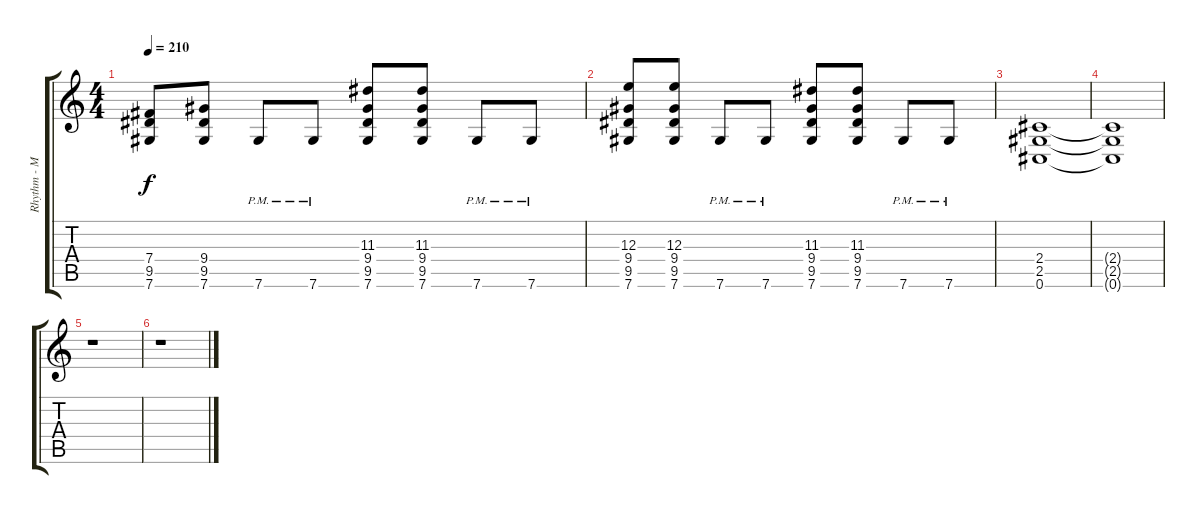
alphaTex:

\track ("Rhythm - Mike Martin" "Rhythm - M") {instrument distortionguitar}
\staff {score tabs}
\tuning (Db4 Ab3 E3 B2 Gb2 Db2) {hide}
\ts (4 4)
\tempo 210
\clef g2
\ks c
(7.4 9.5 7.6).8{dy f} (9.4 9.5 7.6).8 7.6{pm}.8 7.6{pm}.8 (11.3 9.4 9.5 7.6).8 (11.3 9.4 9.5 7.6).8 7.6{pm}.8 7.6{pm}.8 |
(12.3 9.4 9.5 7.6).8 (12.3 9.4 9.5 7.6).8 7.6{pm}.8 7.6{pm}.8 (11.3 9.4 9.5 7.6).8 (11.3 9.4 9.5 7.6).8 7.6{pm}.8 7.6{pm}.8 |
(2.4 2.5 0.6).1 |
(2.4{t} 2.5{t} 0.6{t}).1 |
r.1 |
r.1
